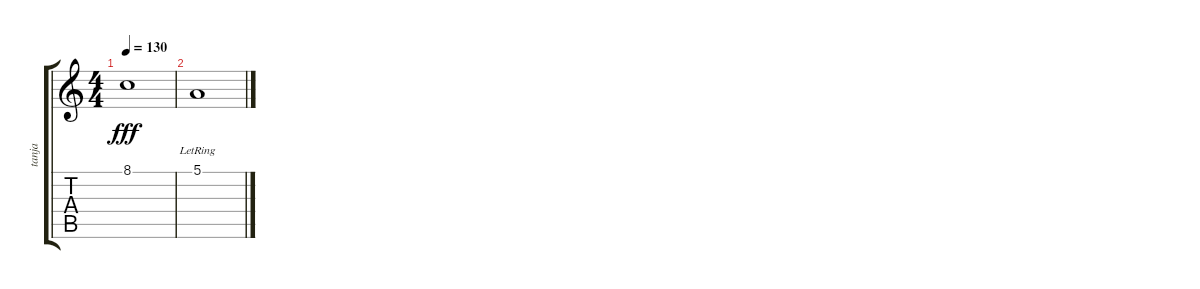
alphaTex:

\track ("tanja" "tanja") {instrument voiceoohs}
\staff {score tabs}
\tuning (E4 B3 G3 D3 A2 E2) {hide}
\ts (4 4)
\tempo 130
\clef g2
\ks c
8.1.1{dy fff} |
5.1{lr}.1
